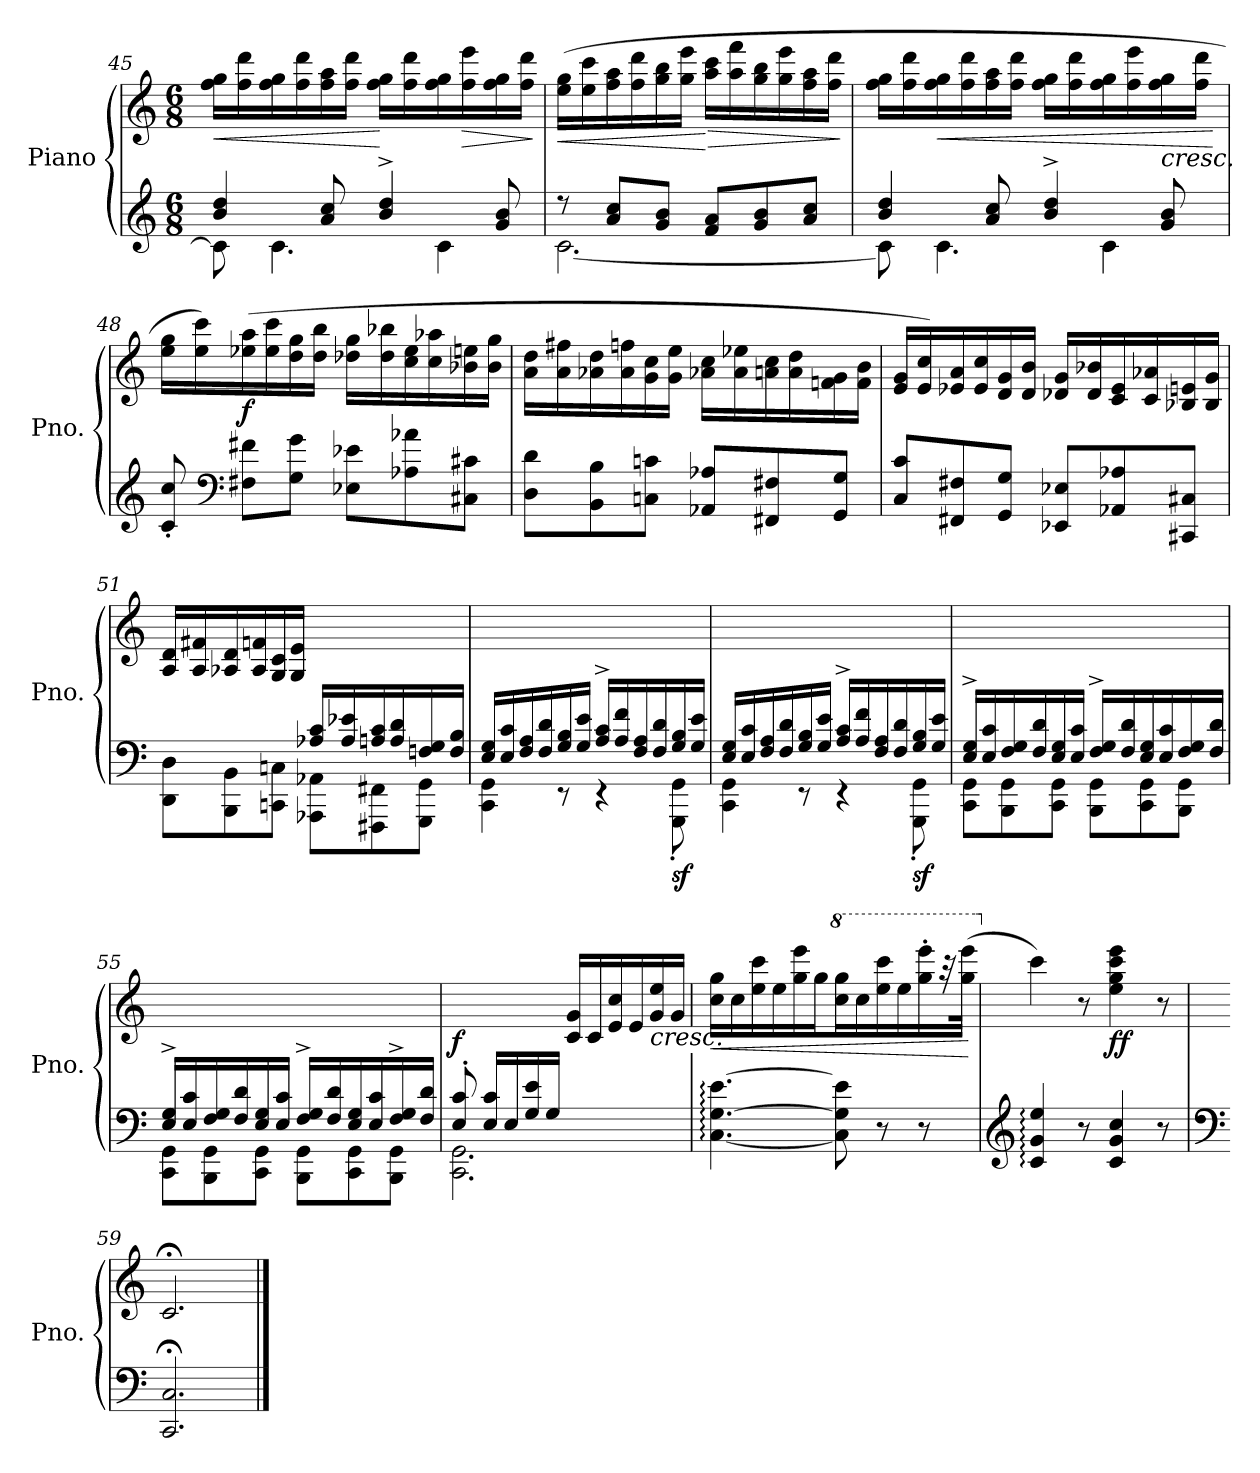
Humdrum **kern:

**kern	**kern	**dynam
*part1	*part1	*part1
*staff2	*staff1	*staff1/2
*I"Piano	*	*
*I'Pno.	*	*
!!LO:LB:g=z
*clefG2	*clefG2	*
*k[]	*k[]	*
*M6/8	*M6/8	*
=45	=45	=45
*^	*	*
!	!	!	!LO:HP:b
4b/ 4dd/	8c\]	16ff\ 16gg\LL	<
.	.	16ff\ 16ddd\	.
.	4.c\	16ff\ 16gg\	.
.	.	16ff\ 16ddd\	.
8a/ 8cc/	.	16ff\ 16aa\	.
.	.	16ff\ 16ddd\JJ	.
4b/^ 4dd/^	.	16ff\ 16gg\LL	[
.	.	16ff\ 16ddd\	.
.	4c\	16ff\ 16gg\	.
!	!	!	!LO:HP:b
.	.	16ff\ 16eee\	>
8g/ 8b/	.	16ff\ 16gg\	.
.	.	16ff\ 16ddd\JJ	.
*v	*v	*	*
.	.	]
=46	=46	=46
*^	*	*
!	!	!	!LO:HP:b
8r	[2.c\	(16ee\ 16gg\LL	<
.	.	16ee\ 16ccc\	.
8a/ 8cc/L	.	16ff\ 16aa\	.
.	.	16ff\ 16ddd\	.
8g/ 8b/J	.	16gg\ 16bb\	.
.	.	16gg\ 16eee\JJ	.
!	!	!	!LO:HP:n=1:b
8f/ 8a/L	.	16aa\ 16ccc\LL	[ >
.	.	16aa\ 16fff\	.
8g/ 8b/	.	16gg\ 16bb\	.
.	.	16gg\ 16eee\	.
8a/ 8cc/J	.	16ff\ 16aa\	.
.	.	16ff\ 16ddd\JJ	.
*v	*v	*	*
.	.	]
=47	=47	=47
*^	*	*
4b/ 4dd/	8c\]	16ff\ 16gg\LL	.
.	.	16ff\ 16ddd\	.
!	!	!	!LO:HP:b
.	4.c\	16ff\ 16gg\	<
.	.	16ff\ 16ddd\	.
8a/ 8cc/	.	16ff\ 16aa\	.
.	.	16ff\ 16ddd\JJ	.
4b/^ 4dd/^	.	16ff\ 16gg\LL	.
.	.	16ff\ 16ddd\	.
.	4c\	16ff\ 16gg\	.
.	.	16ff\ 16eee\	.
!	!	!LO:TX:b:i:t=cresc.	!
8g/ 8b/	.	16ff\ 16gg\	.
.	.	16ff\ 16ddd\JJ	.
*v	*v	*	*
.	.	[
!!LO:LB:g=z
=48	=48	=48
8c/' 8cc/'	16ee\ 16gg\LL	.
.	16ee\ 16ccc\)	.
*clefF4	*	*
!	!	!LO:DY:b
8F#X\< 8f#X\<L	(16ee-X\ 16aa\	f
.	16ee-\ 16ccc\	.
8G\ 8g\J	16dd\ 16gg\	.
.	16dd\ 16bb\JJ	.
8E-X\ 8e-X\L	16dd-X\ 16gg\LL	.
.	16dd-\ 16bb-X\	.
8A-X\ 8a-X\	16cc\ 16ee-\	.
.	16cc\ 16aa-X\	.
8C#X\ 8c#X\J	16b-X\ 16een\	.
.	16b-\ 16gg\JJ	.
=49	=49	=49
8D\ 8d\L	16a\ 16dd\LL	.
.	16a\ 16ff#X\	.
8BB\ 8B\	16a-X\ 16dd\	.
.	16a-\ 16ffn\	.
8Cn\ 8cn\J	16g\ 16cc\	.
.	16g\ 16ee\JJ	.
8AA-X/ 8A-X/L	16a-X\ 16cc\LL	.
.	16a-\ 16ee-X\	.
8FF#X/ 8F#X/	16an\ 16cc\	.
.	16a\ 16dd\	.
8GG/ 8G/J	16fn\ 16g\	.
.	16f\ 16b\JJ	.
=50	=50	=50
8C/ 8c/L	16e/ 16g/LL	.
.	16e/ 16cc/)	.
8FF#X/ 8F#X/	(16e-X/ 16a/	.
.	16e-/ 16cc/	.
8GG/ 8G/J	16d/ 16g/	.
.	16d/ 16b/JJ	.
8EE-X/ 8E-X/L	16d-X/ 16g/LL	.
.	16d-/ 16b-X/	.
8AA-X/ 8A-X/	16c/ 16e-/	.
.	16c/ 16a-X/	.
8CC#X/ 8C#X/J	16B-X/ 16en/	.
.	16B-/ 16g/JJ	.
!!LO:LB:g=z
=51	=51	=51
*^	*	*
4.ryy	8DD\ 8D\L	16A/ 16d/LL	.
.	.	16A/ 16f#X/	.
.	8BBB\ 8BB\	16A-X/ 16d/	.
.	.	16A-/ 16fn/	.
.	8CCn\ 8Cn\J	16G/ 16c/	.
.	.	16G/ 16e/JJ	.
16A-X/ 16c/LL	8AAA-X\ 8AA-X\L	4.ryy	.
16A-/ 16e-X/	.	.	.
16An/ 16c/	8FFF#X\ 8FF#X\	.	.
16A/ 16d/	.	.	.
16Fn/ 16G/	8GGG\ 8GG\J	.	.
16F/ 16B/JJ)	.	.	.
=52	=52	=52	=52
16E/ 16G/LL	4CC\ 4GG\	2.ryy	.
16E/ 16c/	.	.	.
16F/ 16A/	.	.	.
16F/ 16d/	.	.	.
16G/ 16B/	8r	.	.
16G/ 16e/JJ	.	.	.
16A/^> 16c/^>LL	4r	.	.
16A/ 16f/	.	.	.
16F/ 16A/	.	.	.
16F/ 16d/	.	.	.
!	!	!	!LO:DY:b=2
16G/ 16B/	8GGG\' 8GG\'	.	sf
16G/ 16e/JJ	.	.	.
=53	=53	=53	=53
16E/ 16G/LL	4CC\ 4GG\	2.ryy	.
16E/ 16c/	.	.	.
16F/ 16A/	.	.	.
16F/ 16d/	.	.	.
16G/ 16B/	8r	.	.
16G/ 16e/JJ	.	.	.
16A/^> 16c/^>LL	4r	.	.
16A/ 16f/	.	.	.
16F/ 16A/	.	.	.
16F/ 16d/	.	.	.
!	!	!	!LO:DY:b=2
16G/ 16B/	8GGG\' 8GG\'	.	sf
16G/ 16e/JJ	.	.	.
=54	=54	=54	=54
16E/^> 16G/^>LL	8CC\ 8GG\L	2.ryy	.
16E/ 16c/	.	.	.
16F/ 16G/	8BBB\ 8GG\	.	.
16F/ 16d/	.	.	.
16E/ 16G/	8CC\ 8GG\J	.	.
16E/ 16c/JJ	.	.	.
16F/^> 16G/^>LL	8BBB\ 8GG\L	.	.
16F/ 16d/	.	.	.
16E/ 16G/	8CC\ 8GG\	.	.
16E/ 16c/	.	.	.
16F/ 16G/	8BBB\ 8GG\J	.	.
16F/ 16d/JJ	.	.	.
!!LO:PB:g=z
=55	=55	=55	=55
16E/^> 16G/^>LL	8CC\ 8GG\L	2.ryy	.
16E/ 16c/	.	.	.
16F/ 16G/	8BBB\ 8GG\	.	.
16F/ 16d/	.	.	.
16E/ 16G/	8CC\ 8GG\J	.	.
16E/ 16c/JJ	.	.	.
16F/^> 16G/^>LL	8BBB\ 8GG\L	.	.
16F/ 16d/	.	.	.
16E/ 16G/	8CC\ 8GG\	.	.
16E/ 16c/	.	.	.
16F/^> 16G/^>	8BBB\ 8GG\J	.	.
16F/ 16d/JJ	.	.	.
=56	=56	=56	=56
!	!	!	!LO:DY:b
8E/'> 8c/'>	2.CC\ 2.GG\	4.ryy	f
16E/ 16c/LL	.	.	.
16E/	.	.	.
16G/ 16e/	.	.	.
16G/JJ	.	.	.
4.ryy	.	16c/ 16g/LL	.
.	.	16c/	.
.	.	16e/ 16cc/	.
.	.	16e/	.
!	!	!LO:TX:b:i:t=cresc.	!
.	.	16g/ 16ee/	.
.	.	16g/JJ	.
*v	*v	*	*
=57	=57	=57
!	!	!LO:HP:b
[4.C\:: [>4.G\:: [>4.e\::	16cc\ 16gg\LL	<
.	16cc\	.
.	16ee\ 16ccc\	.
.	16ee\	.
.	16gg\ 16eee\	.
.	16gg\JJ	.
*	*8va	*
8C\] 8G\] 8e\]	16ccc\ 16ggg\LL	.
.	16ccc\	.
8r	16eee\ 16cccc\	.
.	16eee\	.
8r	16ggg\' 16eeee\'	.
.	32r	.
.	(32ggg\ 32eeee\JJJ	.
.	.	[
=58	=58	=58
*clefG2	*	*
*	*X8va	*
4c/:: 4g/:: 4ee/::	4ccc\)	.
8r	8r	.
!	!	!LO:DY:b
4c/ 4g/ 4cc/	4ee\ 4gg\ 4ccc\ 4eee\	ff
8r	8r	.
=59	=59	=59
*clefF4	*	*
2.CC/;< 2.C/;<	2.c;</	.
==	==	==
*-	*-	*-
